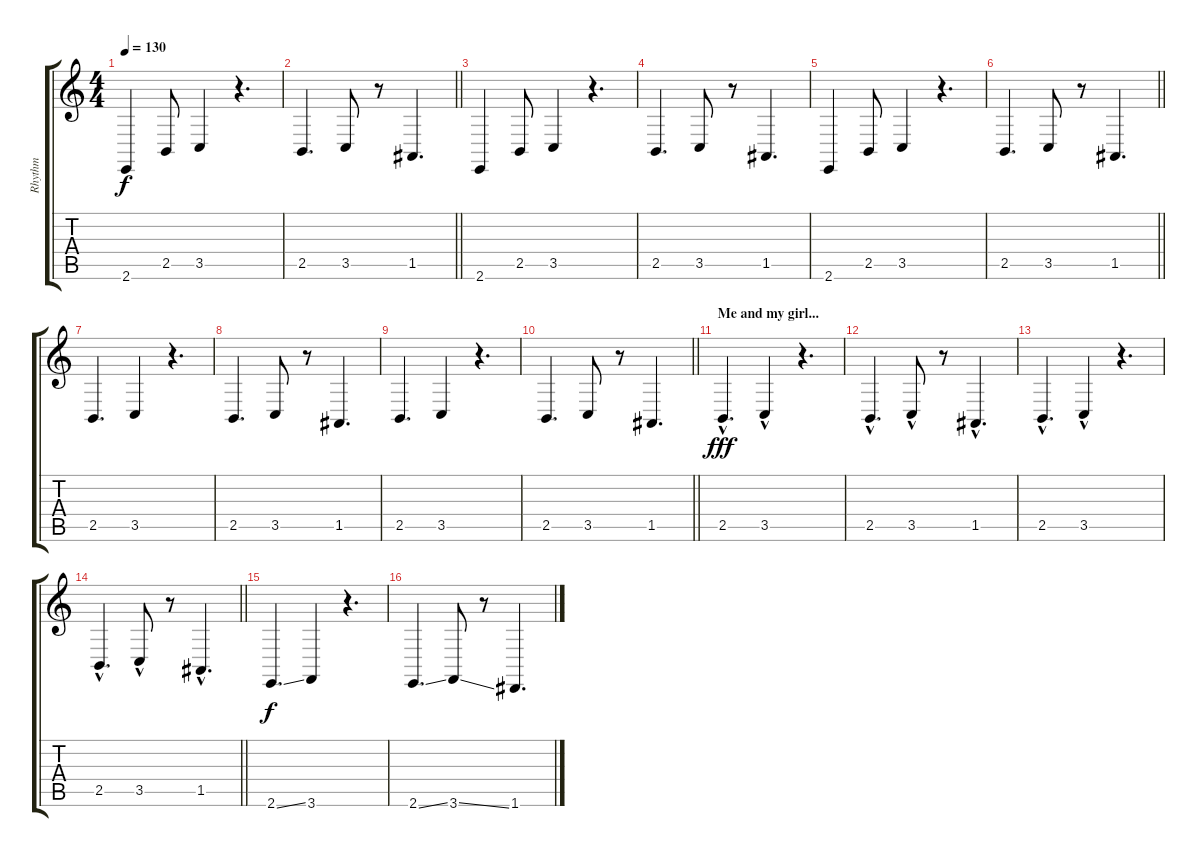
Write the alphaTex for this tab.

\track ("Rhythm" "Rhythm") {instrument acousticgrandpiano}
\staff {score tabs}
\tuning (E4 B3 G3 D3 A2 D2) {hide}
\ts (4 4)
\tempo 130
\clef g2
\ks c
2.6.4{dy f} 2.5.8 3.5.4 r.4{d} |
\barLineRight lightlight
2.5.4{d} 3.5.8 r.8 1.5.4{d} |
2.6.4 2.5.8 3.5.4 r.4{d} |
2.5.4{d} 3.5.8 r.8 1.5.4{d} |
2.6.4 2.5.8 3.5.4 r.4{d} |
\barLineRight lightlight
2.5.4{d} 3.5.8 r.8 1.5.4{d} |
2.5.4{d} 3.5.4 r.4{d} |
2.5.4{d} 3.5.8 r.8 1.5.4{d} |
2.5.4{d} 3.5.4 r.4{d} |
\barLineRight lightlight
2.5.4{d} 3.5.8 r.8 1.5.4{d} |
\section ("" "Me and my girl...")
2.5{hac}.4{d dy fff} 3.5{hac}.4 r.4{d} |
2.5{hac}.4{d} 3.5{hac}.8 r.8 1.5{hac}.4{d} |
2.5{hac}.4{d} 3.5{hac}.4 r.4{d} |
\barLineRight lightlight
2.5{hac}.4{d} 3.5{hac}.8 r.8 1.5{hac}.4{d} |
2.6{ss}.4{d dy f} 3.6.4 r.4{d} |
2.6{ss}.4{d} 3.6{ss}.8 r.8 1.6.4{d}
